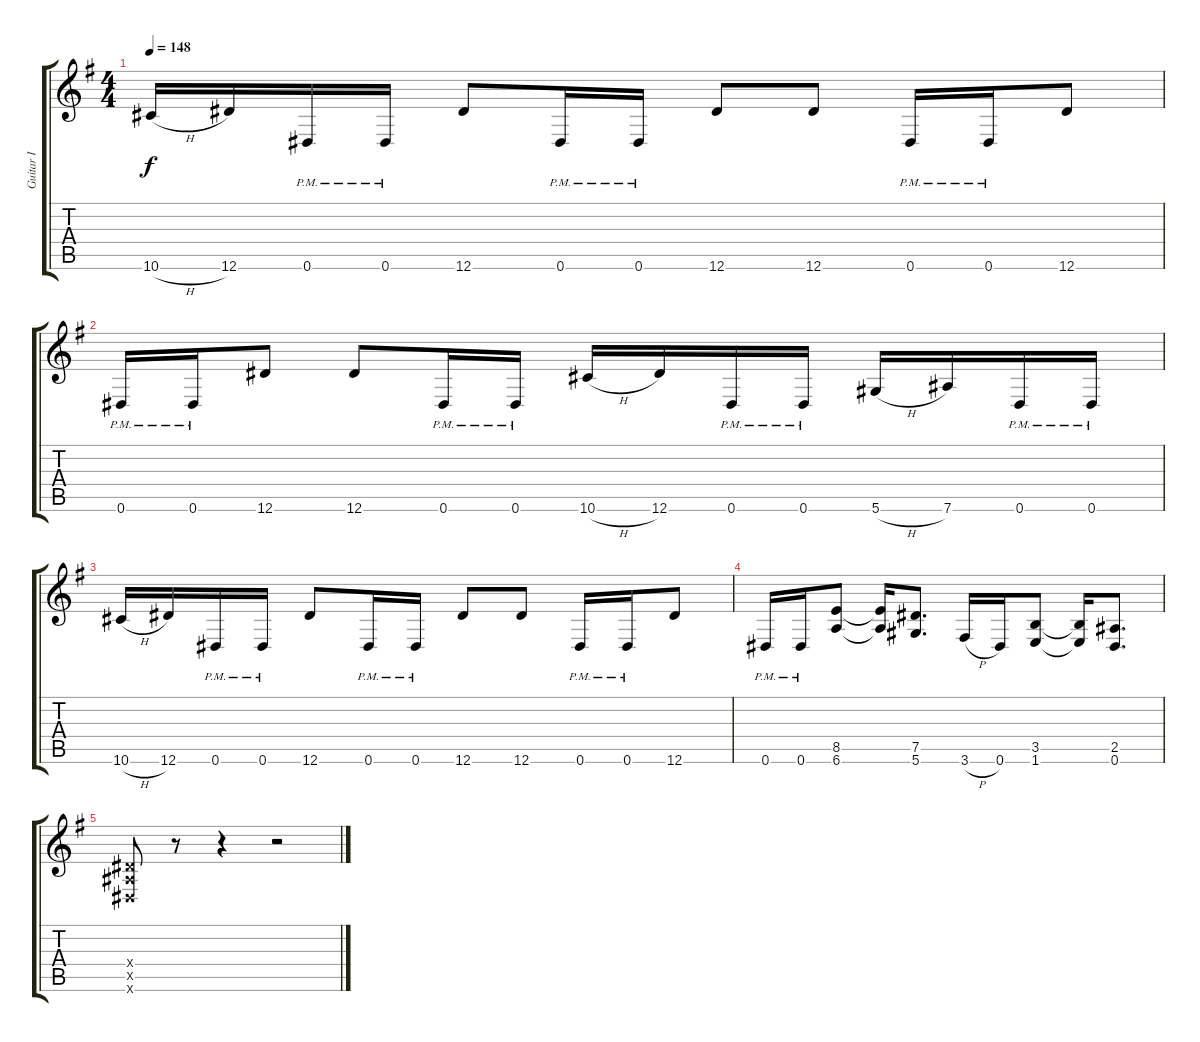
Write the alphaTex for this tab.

\track ("Guitar I" "Guitar I") {instrument distortionguitar}
\staff {score tabs}
\tuning (Eb4 Bb3 Gb3 Db3 Ab2 Eb2) {hide}
\ts (4 4)
\tempo 148
\clef g2
\ks eminor
10.6{h}.16{dy f} 12.6.16 0.6{pm}.16 0.6{pm}.16 12.6.8 0.6{pm}.16 0.6{pm}.16 12.6.8 12.6.8 0.6{pm}.16 0.6{pm}.16 12.6.8 |
0.6{pm}.16 0.6{pm}.16 12.6.8 12.6.8 0.6{pm}.16 0.6{pm}.16 10.6{h}.16 12.6.16 0.6{pm}.16 0.6{pm}.16 5.6{h}.16 7.6.16 0.6{pm}.16 0.6{pm}.16 |
10.6{h}.16 12.6.16 0.6{pm}.16 0.6{pm}.16 12.6.8 0.6{pm}.16 0.6{pm}.16 12.6.8 12.6.8 0.6{pm}.16 0.6{pm}.16 12.6.8 |
0.6{pm}.16 0.6{pm}.16 (8.5 6.6).8 (8.5{t} 6.6{t}).16 (7.5 5.6).8{d} 3.6{h}.16 0.6.16 (3.5 1.6).8 (3.5{t} 1.6{t}).16 (2.5 0.6).8{d} |
(2.4{x} 2.5{x} 0.6{x}).8 r.8 r.4 r.2
